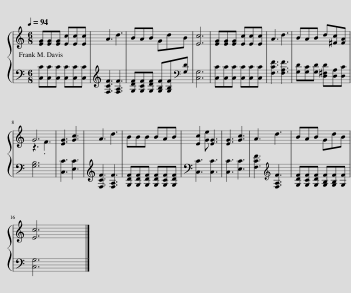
X:1
%%score { ( 1 3 ) | 2 }
L:1/8
Q:1/4=94
M:6/8
I:linebreak $
K:C
V:1 treble
V:3 treble
V:2 bass
V:1
 [EG][EG][EG] [Ec][Ec][Ec] | A3 d3 | BAB GdB | [Ec]6 | [EG][EG][EG] [Ec][Ec][Ec] | %5
 A3 d3 | BAB d[^Fc][FA] |$ G6 | [EG]3 [Gc]3 | A3 d3 | %10
 BBB BAB | [Ec]2 [Ge] [EG]3 | [EG]3 [Gc]3 | A3 d3 | BAB GdB |$ %15
 [Ec]6 |] %16
V:2
 [C,C][C,C][C,C] [C,C][C,C][C,C] | [F,CF]3 [F,A,F]3 | [G,DF][G,CF][G,DF] [G,B,F][G,B,F][K:bass][G,D] | [C,G,]6 | [C,C][C,C][C,C] [C,C][C,C][C,C] | %5
 [F,CF]3 [F,A,F]3 | [G,D][G,C][G,D] [D,^F,D][D,A,][D,C] |$ [G,B,]6 | [C,C]3 [E,C]3 | [F,CF]3 [F,A,F]3 | %10
 [G,DF][G,DF][G,DF] [G,DF][G,CF][G,DF] | [C,C]3 [C,C]3 | [C,C]3 [E,C]3 | [F,CF]3[K:treble] [F,A,F]3 | [G,DF][G,CF][G,DF] [G,B,F][G,B,F][G,F] |$ %15
 [C,G,]6 |] %16
V:3
 x6 | x6 | x6 | x6 | x6 | %5
 x6 | x6 |$ z3 .F3 | x6 | x6 | %10
 x6 | x6 | x6 | x6 | x6 |$ %15
 x6 |] %16
